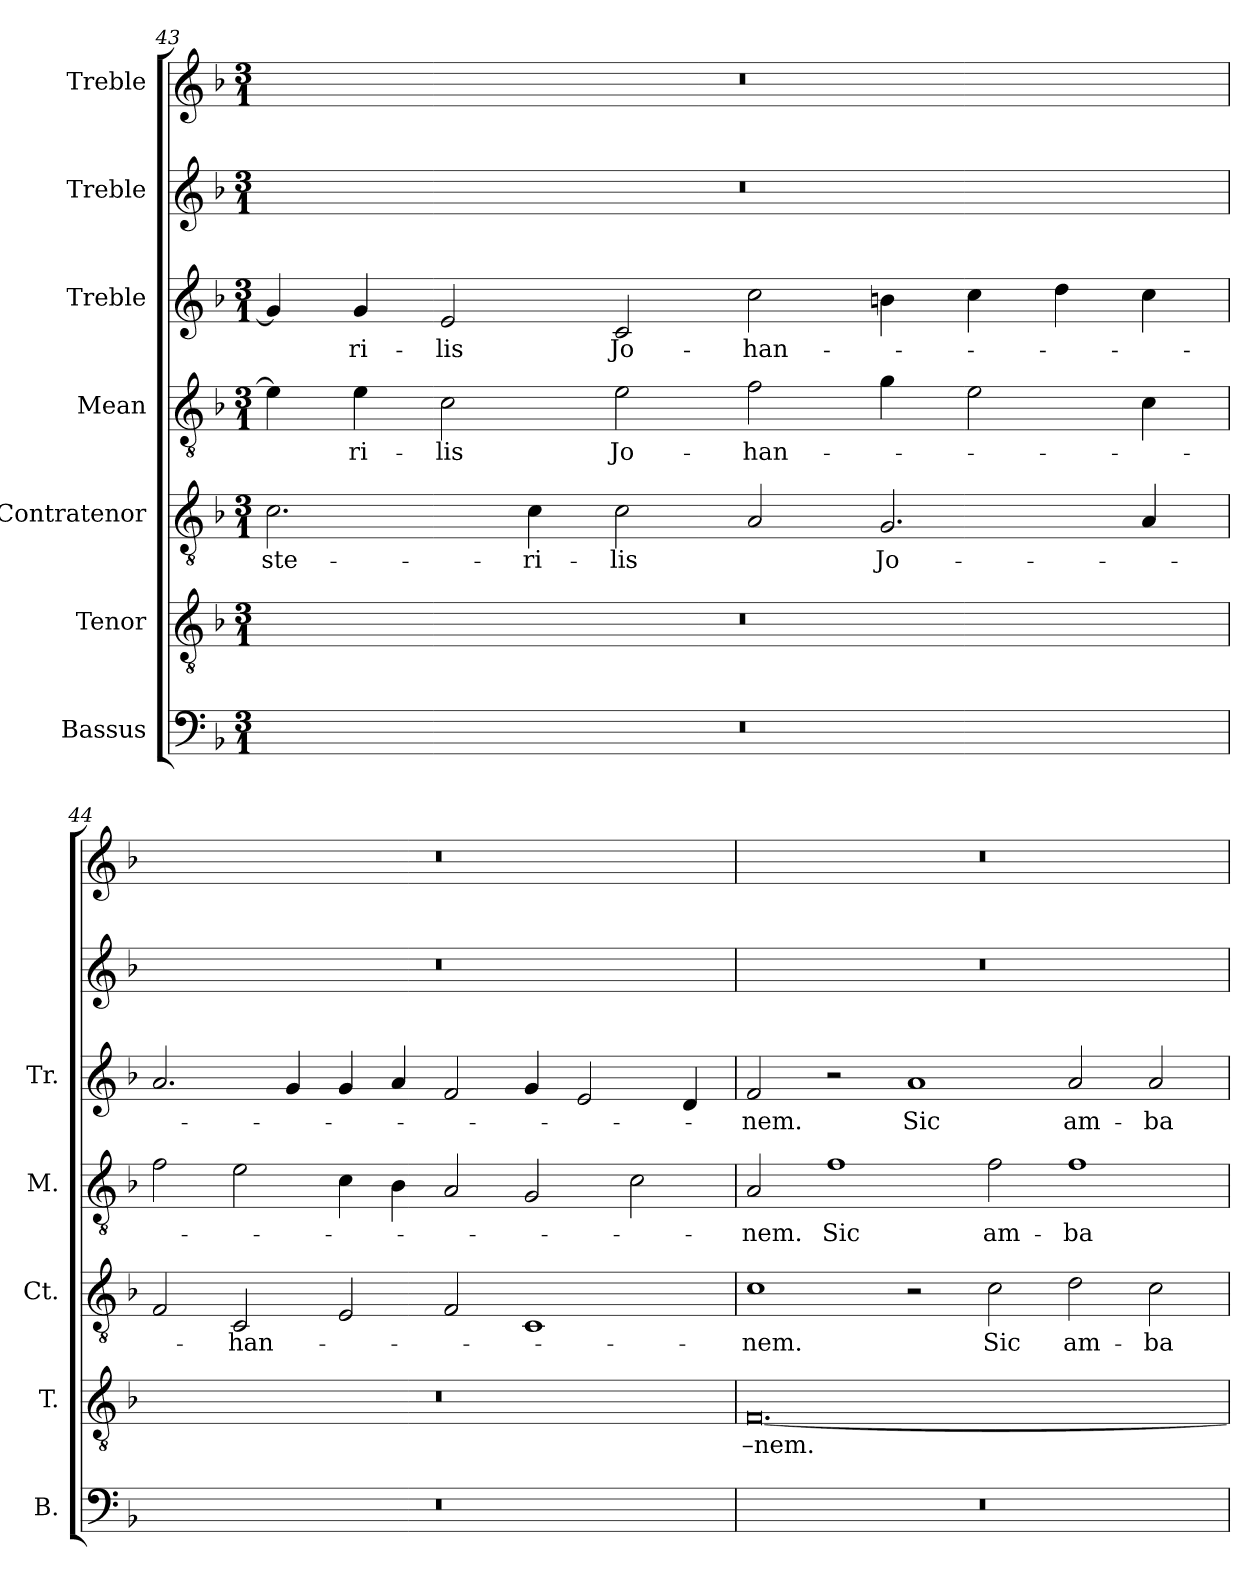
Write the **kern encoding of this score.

**kern	**kern	**text	**kern	**text	**kern	**text	**kern	**text	**kern	**kern
*part7	*part6	*part6	*part5	*part5	*part4	*part4	*part3	*part3	*part2	*part1
*staff7	*staff6	*staff6	*staff5	*staff5	*staff4	*staff4	*staff3	*staff3	*staff2	*staff1
*I"Bassus	*I"Tenor	*	*I"Contratenor	*	*I"Mean	*	*I"Treble	*	*I"Treble	*I"Treble
*I'B.	*I'T.	*	*I'Ct.	*	*I'M.	*	*I'Tr.	*	*	*
!!LO:LB:g=z
*clefF4	*clefGv2	*	*clefGv2	*	*clefGv2	*	*clefG2	*	*clefG2	*clefG2
*	*ITrd7c12	*	*ITrd7c12	*	*ITrd7c12	*	*	*	*	*
*k[b-]	*k[b-]	*	*k[b-]	*	*k[b-]	*	*k[b-]	*	*k[b-]	*k[b-]
*F:	*F:	*	*F:	*	*F:	*	*F:	*	*F:	*F:
*M3/1	*M3/1	*	*M3/1	*	*M3/1	*	*M3/1	*	*M3/1	*M3/1
=43	=43	=43	=43	=43	=43	=43	=43	=43	=43	=43
!LO:N:vis=1	!LO:N:vis=1	!	!	!	!	!	!	!	!	!
!	!	!	!	!LO:LY:b:color=#000000	!	!	!	!	!LO:N:vis=1	!LO:N:vis=1
0.r	0.r	.	2.Ci\	ste-	4Ei\]	.	4gi/]	.	0.r	0.r
!	!	!	!	!	!	!LO:LY:b:color=#000000	!	!	!	!
!	!	!	!	!	!	!	!	!LO:LY:b:color=#000000	!	!
.	.	.	.	.	4Ei\	-ri-	4gi/	-ri-	.	.
!	!	!	!	!	!	!LO:LY:b:color=#000000	!	!	!	!
!	!	!	!	!	!	!	!	!LO:LY:b:color=#000000	!	!
.	.	.	.	.	2Ci\	-lis	2ei/	-lis	.	.
!	!	!	!	!LO:LY:b:color=#000000	!	!	!	!	!	!
.	.	.	4Ci\	-ri-	.	.	.	.	.	.
!	!	!	!	!LO:LY:b:color=#000000	!	!	!	!	!	!
!	!	!	!	!	!	!LO:LY:b:color=#000000	!	!	!	!
!	!	!	!	!	!	!	!	!LO:LY:b:color=#000000	!	!
.	.	.	2Ci\	-lis	2Ei\	Jo-	2ci/	Jo-	.	.
!	!	!	!	!	!	!LO:LY:b:color=#000000	!	!	!	!
!	!	!	!	!	!	!	!	!LO:LY:b:color=#000000	!	!
.	.	.	2AAi/	.	2Fi\	-han-	2cci\	-han-	.	.
!	!	!	!	!LO:LY:b:color=#000000	!	!	!	!	!	!
.	.	.	2.GGi/	Jo-	4Gi\	.	4bni\	.	.	.
.	.	.	.	.	2Ei\	.	4cci\	.	.	.
.	.	.	.	.	.	.	4ddi\	.	.	.
.	.	.	4AAi/	.	4Ci\	.	4cci\	.	.	.
=44	=44	=44	=44	=44	=44	=44	=44	=44	=44	=44
!LO:N:vis=1	!LO:N:vis=1	!	!	!	!	!	!	!	!LO:N:vis=1	!LO:N:vis=1
0.r	0.r	.	2FFi/	.	2Fi\	.	2.ai/	.	0.r	0.r
!	!	!	!	!LO:LY:b:color=#000000	!	!	!	!	!	!
.	.	.	2CCi/	-han-	2Ei\	.	.	.	.	.
.	.	.	.	.	.	.	4gi/	.	.	.
.	.	.	2EEi/	.	4Ci\	.	4gi/	.	.	.
.	.	.	.	.	4BB-i\	.	4ai/	.	.	.
.	.	.	2FFi/	.	2AAi/	.	2fi/	.	.	.
.	.	.	1CCi	.	2GGi/	.	4gi/	.	.	.
.	.	.	.	.	.	.	2ei/	.	.	.
.	.	.	.	.	2Ci\	.	.	.	.	.
.	.	.	.	.	.	.	4di/	.	.	.
=45	=45	=45	=45	=45	=45	=45	=45	=45	=45	=45
!LO:N:vis=1	!	!	!	!	!	!	!	!	!	!
!	!	!LO:LY:b:color=#000000	!	!	!	!	!	!	!	!
!	!	!	!	!LO:LY:b:color=#000000	!	!	!	!	!	!
!	!	!	!	!	!	!LO:LY:b:color=#000000	!	!	!	!
!	!	!	!	!	!	!	!	!LO:LY:b:color=#000000	!LO:N:vis=1	!LO:N:vis=1
0.r	[<0.FFi	–nem.	1Ci	-nem.	2AAi/	-nem.	2fi/	-nem.	0.r	0.r
!	!	!	!	!	!	!LO:LY:b:color=#000000	!	!	!	!
.	.	.	.	.	1Fi	Sic	2r	.	.	.
!	!	!	!	!	!	!	!	!LO:LY:b:color=#000000	!	!
.	.	.	2r	.	.	.	1ai	Sic	.	.
!	!	!	!	!LO:LY:b:color=#000000	!	!	!	!	!	!
!	!	!	!	!	!	!LO:LY:b:color=#000000	!	!	!	!
.	.	.	2Ci\	Sic	2Fi\	am-	.	.	.	.
!	!	!	!	!LO:LY:b:color=#000000	!	!	!	!	!	!
!	!	!	!	!	!	!LO:LY:b:color=#000000	!	!	!	!
!	!	!	!	!	!	!	!	!LO:LY:b:color=#000000	!	!
.	.	.	2Di\	am-	1Fi	-ba-	2ai/	am-	.	.
!	!	!	!	!LO:LY:b:color=#000000	!	!	!	!	!	!
!	!	!	!	!	!	!	!	!LO:LY:b:color=#000000	!	!
.	.	.	2Ci\	-ba-	.	.	2ai/	-ba-	.	.
=	=	=	=	=	=	=	=	=	=	=
*-	*-	*-	*-	*-	*-	*-	*-	*-	*-	*-
